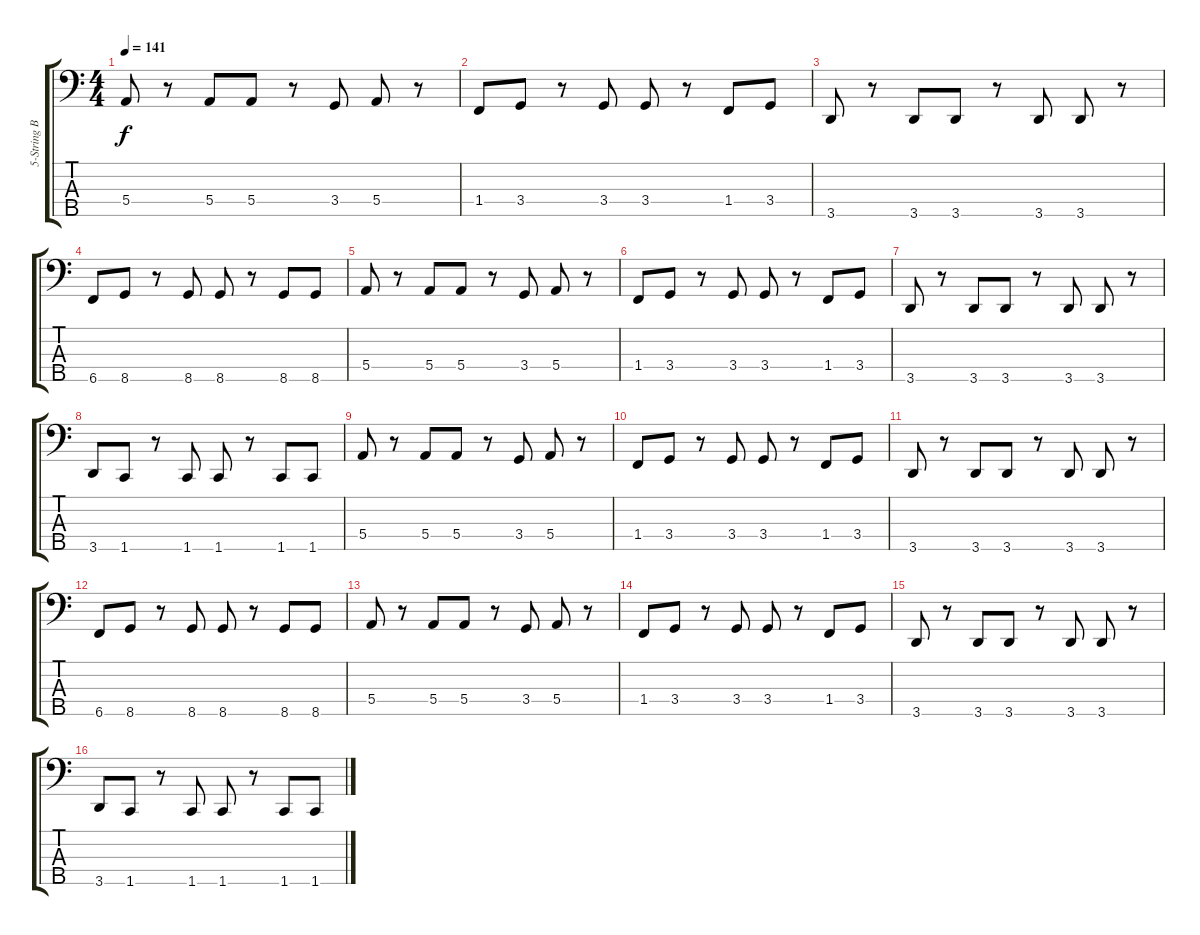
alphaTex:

\track ("5-String Bass" "5-String B") {instrument electricbasspick}
\staff {score tabs}
\tuning (G2 D2 A1 E1 B0) {hide}
\ts (4 4)
\tempo 141
\clef f4
\ks c
5.4.8{dy f} r.8 5.4.8 5.4.8 r.8 3.4.8 5.4.8 r.8 |
1.4.8 3.4.8 r.8 3.4.8 3.4.8 r.8 1.4.8 3.4.8 |
3.5.8 r.8 3.5.8 3.5.8 r.8 3.5.8 3.5.8 r.8 |
6.5.8 8.5.8 r.8 8.5.8 8.5.8 r.8 8.5.8 8.5.8 |
5.4.8 r.8 5.4.8 5.4.8 r.8 3.4.8 5.4.8 r.8 |
1.4.8 3.4.8 r.8 3.4.8 3.4.8 r.8 1.4.8 3.4.8 |
3.5.8 r.8 3.5.8 3.5.8 r.8 3.5.8 3.5.8 r.8 |
3.5.8 1.5.8 r.8 1.5.8 1.5.8 r.8 1.5.8 1.5.8 |
5.4.8 r.8 5.4.8 5.4.8 r.8 3.4.8 5.4.8 r.8 |
1.4.8 3.4.8 r.8 3.4.8 3.4.8 r.8 1.4.8 3.4.8 |
3.5.8 r.8 3.5.8 3.5.8 r.8 3.5.8 3.5.8 r.8 |
6.5.8 8.5.8 r.8 8.5.8 8.5.8 r.8 8.5.8 8.5.8 |
5.4.8 r.8 5.4.8 5.4.8 r.8 3.4.8 5.4.8 r.8 |
1.4.8 3.4.8 r.8 3.4.8 3.4.8 r.8 1.4.8 3.4.8 |
3.5.8 r.8 3.5.8 3.5.8 r.8 3.5.8 3.5.8 r.8 |
3.5.8 1.5.8 r.8 1.5.8 1.5.8 r.8 1.5.8 1.5.8
